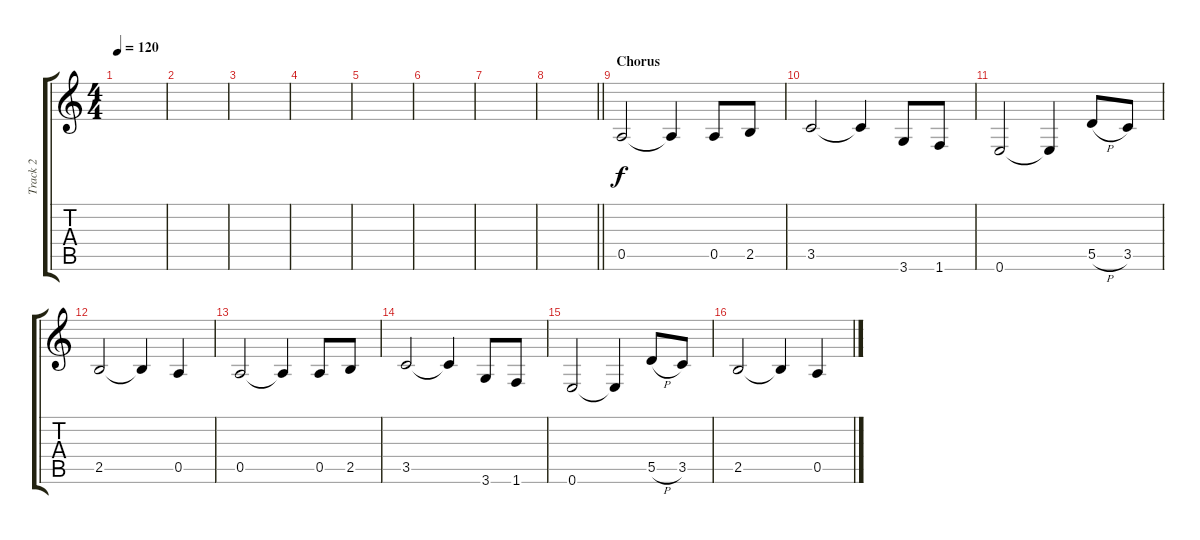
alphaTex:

\track ("Track 2" "Track 2") {instrument electricbassfinger}
\staff {score tabs}
\tuning (E4 B3 G3 D3 A2 E2) {hide}
\ts (4 4)
\tempo 120
\clef g2
\ks c
|
|
|
|
|
|
|
\barLineRight lightlight
|
\section ("" "Chorus")
0.5.2 0.5{t}.4 0.5.8 2.5.8 |
3.5.2 3.5{t}.4 3.6.8 1.6.8 |
0.6.2 0.6{t}.4 5.5{h}.8 3.5.8 |
2.5.2 2.5{t}.4 0.5.4 |
0.5.2 0.5{t}.4 0.5.8 2.5.8 |
3.5.2 3.5{t}.4 3.6.8 1.6.8 |
0.6.2 0.6{t}.4 5.5{h}.8 3.5.8 |
2.5.2 2.5{t}.4 0.5.4
